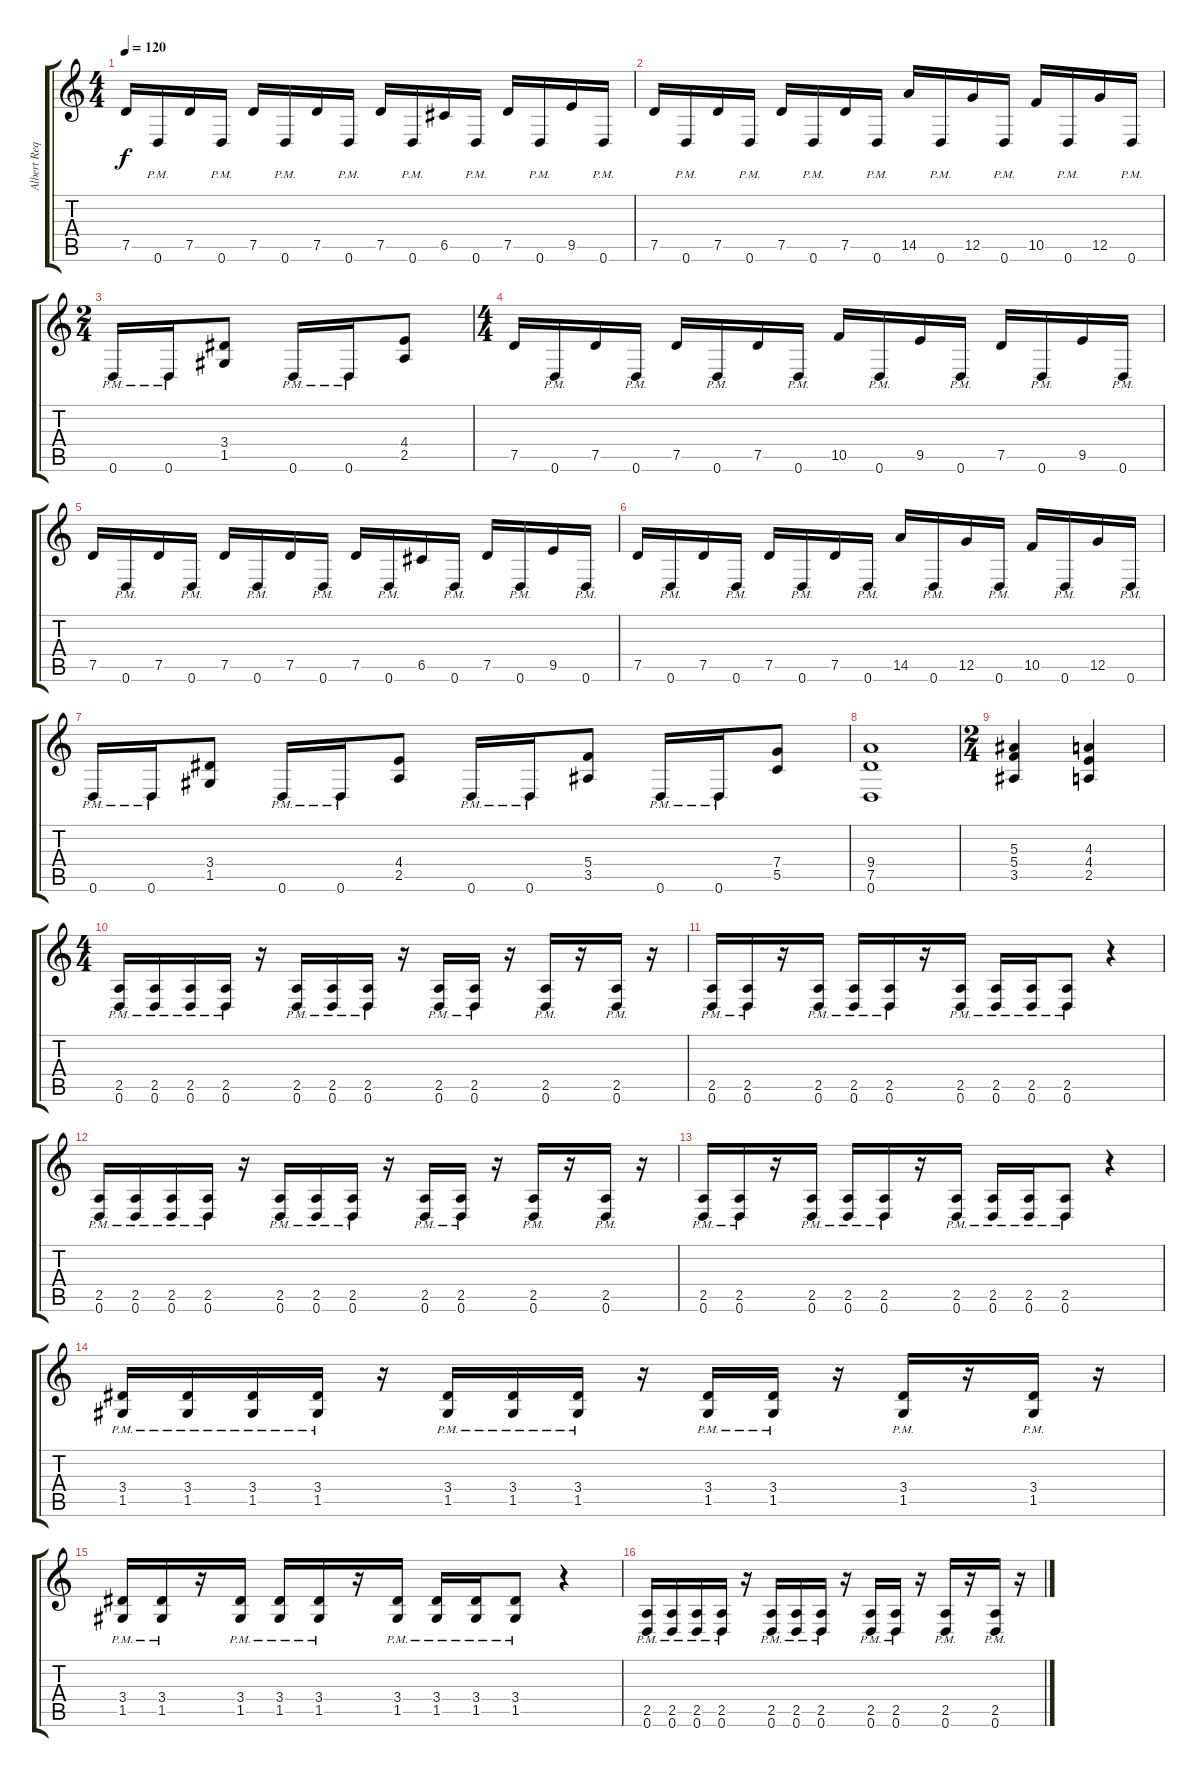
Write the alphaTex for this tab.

\track ("Albert Requena" "Albert Req") {instrument distortionguitar}
\staff {score tabs}
\tuning (D4 A3 F3 C3 G2 D2) {hide}
\ts (4 4)
\tempo 120
\clef g2
\ks c
7.5.16{dy f} 0.6{pm}.16 7.5.16 0.6{pm}.16 7.5.16 0.6{pm}.16 7.5.16 0.6{pm}.16 7.5.16 0.6{pm}.16 6.5.16 0.6{pm}.16 7.5.16 0.6{pm}.16 9.5.16 0.6{pm}.16 |
7.5.16 0.6{pm}.16 7.5.16 0.6{pm}.16 7.5.16 0.6{pm}.16 7.5.16 0.6{pm}.16 14.5.16 0.6{pm}.16 12.5.16 0.6{pm}.16 10.5.16 0.6{pm}.16 12.5.16 0.6{pm}.16 |
\ts (2 4)
0.6{pm}.16 0.6{pm}.16 (3.4 1.5).8 0.6{pm}.16 0.6{pm}.16 (4.4 2.5).8 |
\ts (4 4)
7.5.16 0.6{pm}.16 7.5.16 0.6{pm}.16 7.5.16 0.6{pm}.16 7.5.16 0.6{pm}.16 10.5.16 0.6{pm}.16 9.5.16 0.6{pm}.16 7.5.16 0.6{pm}.16 9.5.16 0.6{pm}.16 |
7.5.16 0.6{pm}.16 7.5.16 0.6{pm}.16 7.5.16 0.6{pm}.16 7.5.16 0.6{pm}.16 7.5.16 0.6{pm}.16 6.5.16 0.6{pm}.16 7.5.16 0.6{pm}.16 9.5.16 0.6{pm}.16 |
7.5.16 0.6{pm}.16 7.5.16 0.6{pm}.16 7.5.16 0.6{pm}.16 7.5.16 0.6{pm}.16 14.5.16 0.6{pm}.16 12.5.16 0.6{pm}.16 10.5.16 0.6{pm}.16 12.5.16 0.6{pm}.16 |
0.6{pm}.16 0.6{pm}.16 (3.4 1.5).8 0.6{pm}.16 0.6{pm}.16 (4.4 2.5).8 0.6{pm}.16 0.6{pm}.16 (5.4 3.5).8 0.6{pm}.16 0.6{pm}.16 (7.4 5.5).8 |
(9.4 7.5 0.6).1 |
\ts (2 4)
(5.3 5.4 3.5).4 (4.3 4.4 2.5).4 |
\ts (4 4)
(2.5{pm} 0.6{pm}).16 (2.5{pm} 0.6{pm}).16 (2.5{pm} 0.6{pm}).16 (2.5{pm} 0.6{pm}).16 r.16 (2.5{pm} 0.6{pm}).16 (2.5{pm} 0.6{pm}).16 (2.5{pm} 0.6{pm}).16 r.16 (2.5{pm} 0.6{pm}).16 (2.5{pm} 0.6{pm}).16 r.16 (2.5{pm} 0.6{pm}).16 r.16 (2.5{pm} 0.6{pm}).16 r.16 |
(2.5{pm} 0.6{pm}).16 (2.5{pm} 0.6{pm}).16 r.16 (2.5{pm} 0.6{pm}).16 (2.5{pm} 0.6{pm}).16 (2.5{pm} 0.6{pm}).16 r.16 (2.5{pm} 0.6{pm}).16 (2.5{pm} 0.6{pm}).16 (2.5{pm} 0.6{pm}).16 (2.5{pm} 0.6{pm}).8 r.4 |
(2.5{pm} 0.6{pm}).16 (2.5{pm} 0.6{pm}).16 (2.5{pm} 0.6{pm}).16 (2.5{pm} 0.6{pm}).16 r.16 (2.5{pm} 0.6{pm}).16 (2.5{pm} 0.6{pm}).16 (2.5{pm} 0.6{pm}).16 r.16 (2.5{pm} 0.6{pm}).16 (2.5{pm} 0.6{pm}).16 r.16 (2.5{pm} 0.6{pm}).16 r.16 (2.5{pm} 0.6{pm}).16 r.16 |
(2.5{pm} 0.6{pm}).16 (2.5{pm} 0.6{pm}).16 r.16 (2.5{pm} 0.6{pm}).16 (2.5{pm} 0.6{pm}).16 (2.5{pm} 0.6{pm}).16 r.16 (2.5{pm} 0.6{pm}).16 (2.5{pm} 0.6{pm}).16 (2.5{pm} 0.6{pm}).16 (2.5{pm} 0.6{pm}).8 r.4 |
(3.4 1.5{pm}).16 (3.4 1.5{pm}).16 (3.4 1.5{pm}).16 (3.4 1.5{pm}).16 r.16 (3.4 1.5{pm}).16 (3.4 1.5{pm}).16 (3.4 1.5{pm}).16 r.16 (3.4 1.5{pm}).16 (3.4 1.5{pm}).16 r.16 (3.4 1.5{pm}).16 r.16 (3.4 1.5{pm}).16 r.16 |
(3.4 1.5{pm}).16 (3.4 1.5{pm}).16 r.16 (3.4 1.5{pm}).16 (3.4 1.5{pm}).16 (3.4 1.5{pm}).16 r.16 (3.4 1.5{pm}).16 (3.4 1.5{pm}).16 (3.4 1.5{pm}).16 (3.4 1.5{pm}).8 r.4 |
(2.5{pm} 0.6{pm}).16 (2.5{pm} 0.6{pm}).16 (2.5{pm} 0.6{pm}).16 (2.5{pm} 0.6{pm}).16 r.16 (2.5{pm} 0.6{pm}).16 (2.5{pm} 0.6{pm}).16 (2.5{pm} 0.6{pm}).16 r.16 (2.5{pm} 0.6{pm}).16 (2.5{pm} 0.6{pm}).16 r.16 (2.5{pm} 0.6{pm}).16 r.16 (2.5{pm} 0.6{pm}).16 r.16
